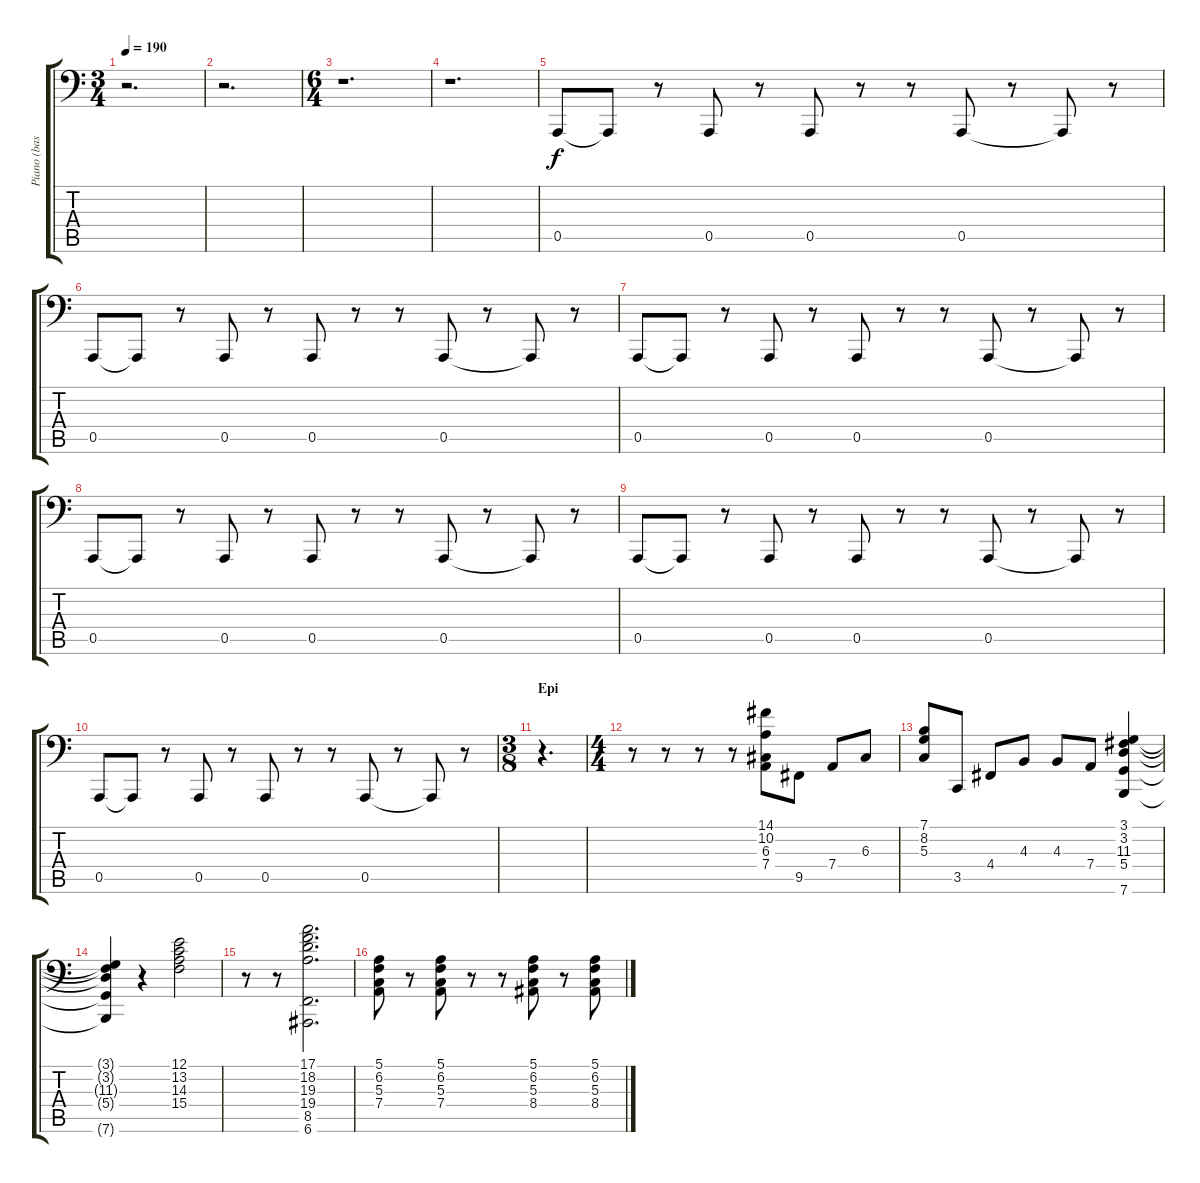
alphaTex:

\track ("Piano (bass)" "Piano (bas") {instrument electricgrandpiano}
\staff {score tabs}
\tuning (E3 B2 G2 D2 A1 E1) {hide}
\ts (3 4)
\tempo 190
\clef f4
\ks c
r.2{d dy f} |
r.2{d} |
\ts (6 4)
r.1{d} |
r.1{d} |
0.5.8 0.5{t}.8 r.8 0.5.8 r.8 0.5.8 r.8 r.8 0.5.8 r.8 0.5{t}.8 r.8 |
0.5.8 0.5{t}.8 r.8 0.5.8 r.8 0.5.8 r.8 r.8 0.5.8 r.8 0.5{t}.8 r.8 |
0.5.8 0.5{t}.8 r.8 0.5.8 r.8 0.5.8 r.8 r.8 0.5.8 r.8 0.5{t}.8 r.8 |
0.5.8 0.5{t}.8 r.8 0.5.8 r.8 0.5.8 r.8 r.8 0.5.8 r.8 0.5{t}.8 r.8 |
0.5.8 0.5{t}.8 r.8 0.5.8 r.8 0.5.8 r.8 r.8 0.5.8 r.8 0.5{t}.8 r.8 |
0.5.8 0.5{t}.8 r.8 0.5.8 r.8 0.5.8 r.8 r.8 0.5.8 r.8 0.5{t}.8 r.8 |
\ts (3 8)
\section ("" "Epi")
r.4{d} |
\ts (4 4)
r.8 r.8 r.8 r.8 (14.1 10.2 6.3 7.4).8 9.5.8 7.4.8 6.3.8 |
(7.1 8.2 5.3).8 3.5.8 4.4.8 4.3.8 4.3.8 7.4.8 (3.1 3.2 11.3 5.4 7.6).4 |
(3.1{t} 3.2{t} 11.3{t} 5.4{t} 7.6{t}).4 r.4 (12.1 13.2 14.3 15.4).2 |
r.8 r.8 (17.1 18.2 19.3 19.4 8.5 6.6).2{d} |
(5.1 6.2 5.3 7.4).8 r.8 (5.1 6.2 5.3 7.4).8 r.8 r.8 (5.1 6.2 5.3 8.4).8 r.8 (5.1 6.2 5.3 8.4).8
